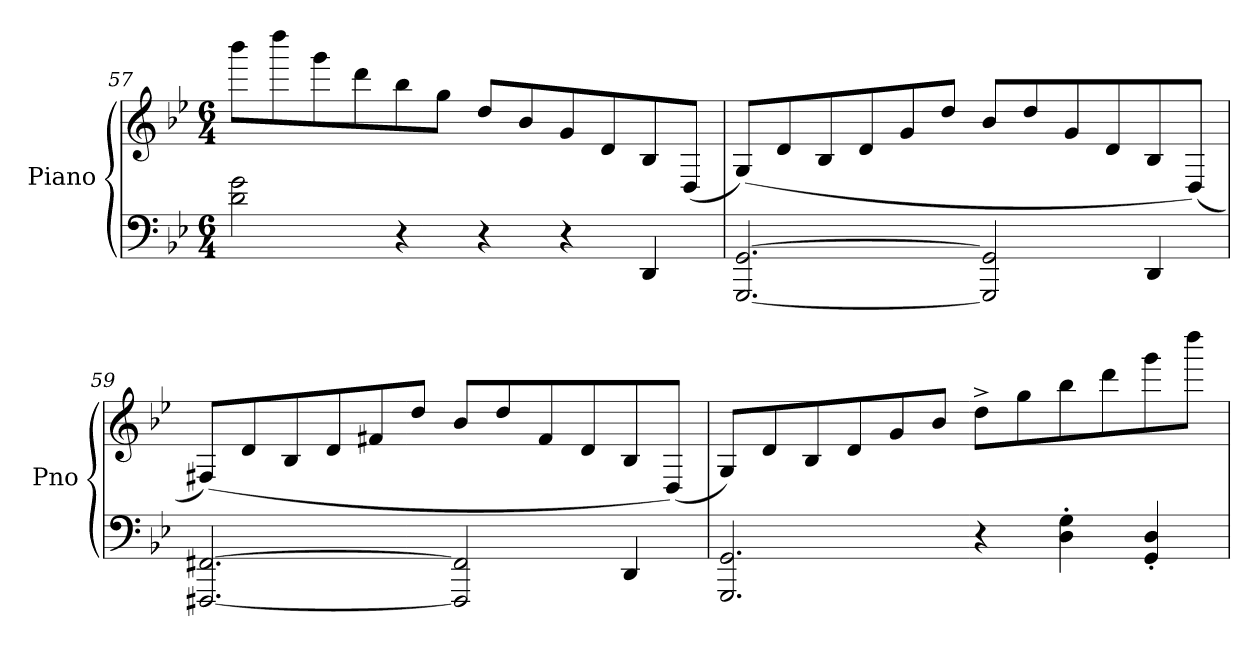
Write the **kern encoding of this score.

**kern	**kern
*part1	*part1
*staff2	*staff1
*I"Piano	*
*I'Pno	*
!!LO:PB:g=z
*clefF4	*clefG2
*k[b-e-]	*k[b-e-]
*B-:	*B-:
*M6/4	*M6/4
=57	=57
2d\ 2g\	8bbb-\L
.	8dddd\
.	8ggg\
.	8ddd\
4r	8bb-\
.	8gg\J
4r	8dd/L
.	8b-/
4r	8g/
.	8d/
4DD/	8B-/
.	(<8D/J
!!LO:LB:g=z
=58	=58
[2.GGG/ [2.GG/	(>8G/L)
.	8d/
.	8B-/
.	8d/
.	8g/
.	8dd/J
2GGG/] 2GG/]	8b-/L
.	8dd/
.	8g/
.	8d/
4DD/	8B-/
.	(<8D/J)
=59	=59
[2.FFF#X/ [2.FF#X/	(>8F#X/L)
.	8d/
.	8B-/
.	8d/
.	8f#X/
.	8dd/J
2FFF#/] 2FF#/]	8b-/L
.	8dd/
.	8f#/
.	8d/
4DD/	8B-/
.	(<8D/J)
=60	=60
2.GGG/ 2.GG/	8G/L)
.	8d/
.	8B-/
.	8d/
.	8g/
.	8b-/J
4r	8dd^>\L
.	8gg\
4D\'> 4G\'>	8bb-\
.	8ddd\
4GG/'< 4D/'<	8ggg\
.	8dddd\J
=	=
*-	*-
